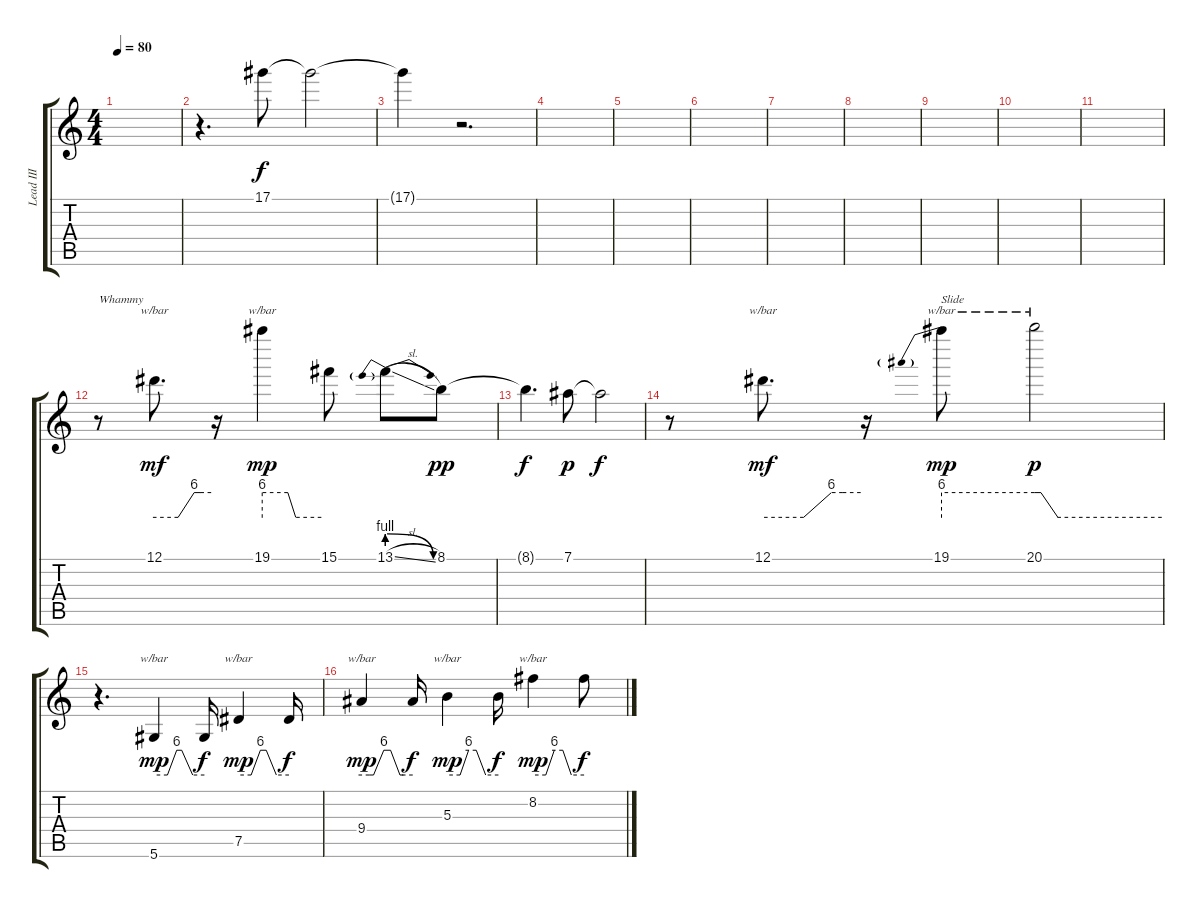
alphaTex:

\track ("Lead III" "Lead III") {instrument distortionguitar}
\staff {score tabs}
\tuning (Eb4 Bb3 Gb3 Db3 Ab2 Eb2) {hide}
\ts (4 4)
\tempo 80
\clef g2
\ks c
|
r.4{d} 17.1.8 17.1{t}.2{dy f} |
17.1{t}.4 r.2{d} |
|
|
|
|
|
|
|
|
r.8{txt "Whammy"} 12.1.8{d tbe (custom default 0 0 25 0 42 24 49 24 60 24) dy mf} r.16 19.1.4{tbe (custom default 0 24 26 24 34 0 60 0) dy mp} 15.1.8 13.1{be (prebendrelease 0 4 60 0) sl}.8 8.1.8{dy pp volume 4} |
8.1{t}.4{d dy f} 7.1.8{dy p} 7.1{t}.2{dy f} |
r.8{volume 7} 12.1.8{d tbe (custom default 0 0 25 0 42 24 49 24 60 24) dy mf} r.16 19.1.8{tbe (predive default 0 24 60 24) txt "Slide" dy mp} 20.1.2{tbe (custom default 0 24 3 24 11 0 60 0) dy p volume 4} |
r.4{d} 5.6.4{tbe (custom default 0 0 16 0 27 24 33 24 46 0 60 0) dy mp volume 7} 5.6{t}.16{dy f} 7.5.4{tbe (custom default 0 0 15 0 26 24 33 24 45 0 60 0) dy mp} 7.5{t}.16{dy f} |
9.4.4{tbe (custom default 0 0 9 0 14 0 26 24 34 24 45 0 49 0 60 0) dy mp} 9.4{t}.16{dy f} 5.3.4{tbe (custom default 0 0 15 0 25 24 34 24 45 0 60 0) dy mp} 5.3{t}.16{dy f} 8.2.4{tbe (custom default 0 0 15 0 25 24 35 24 45 0 60 0) dy mp} 8.2{t}.8{dy f}
